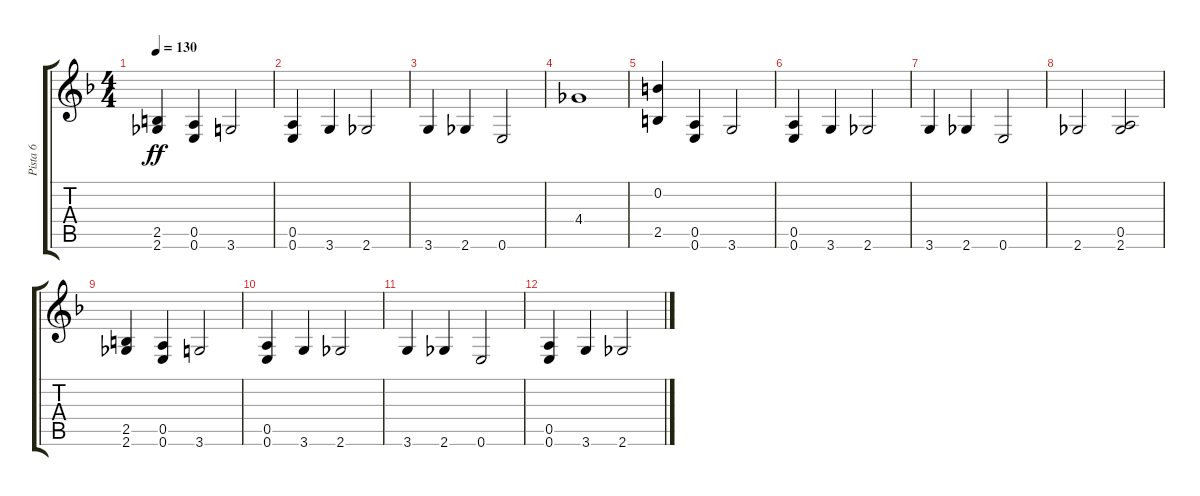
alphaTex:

\track ("Pista 6" "Pista 6") {instrument distortionguitar}
\staff {score tabs}
\tuning (E4 B3 G3 D3 A2 E2) {hide}
\ts (4 4)
\tempo 130
\clef g2
\ks dminor
(2.5 2.6).4{dy ff} (0.5 0.6).4 3.6.2 |
(0.5 0.6).4 3.6.4 2.6.2 |
3.6.4 2.6.4 0.6.2 |
4.4.1 |
(0.2 2.5).4 (0.5 0.6).4 3.6.2 |
(0.5 0.6).4 3.6.4 2.6.2 |
3.6.4 2.6.4 0.6.2 |
2.6.2 (0.5 2.6).2 |
(2.5 2.6).4 (0.5 0.6).4 3.6.2 |
(0.5 0.6).4 3.6.4 2.6.2 |
3.6.4 2.6.4 0.6.2 |
(0.5 0.6).4 3.6.4 2.6.2
